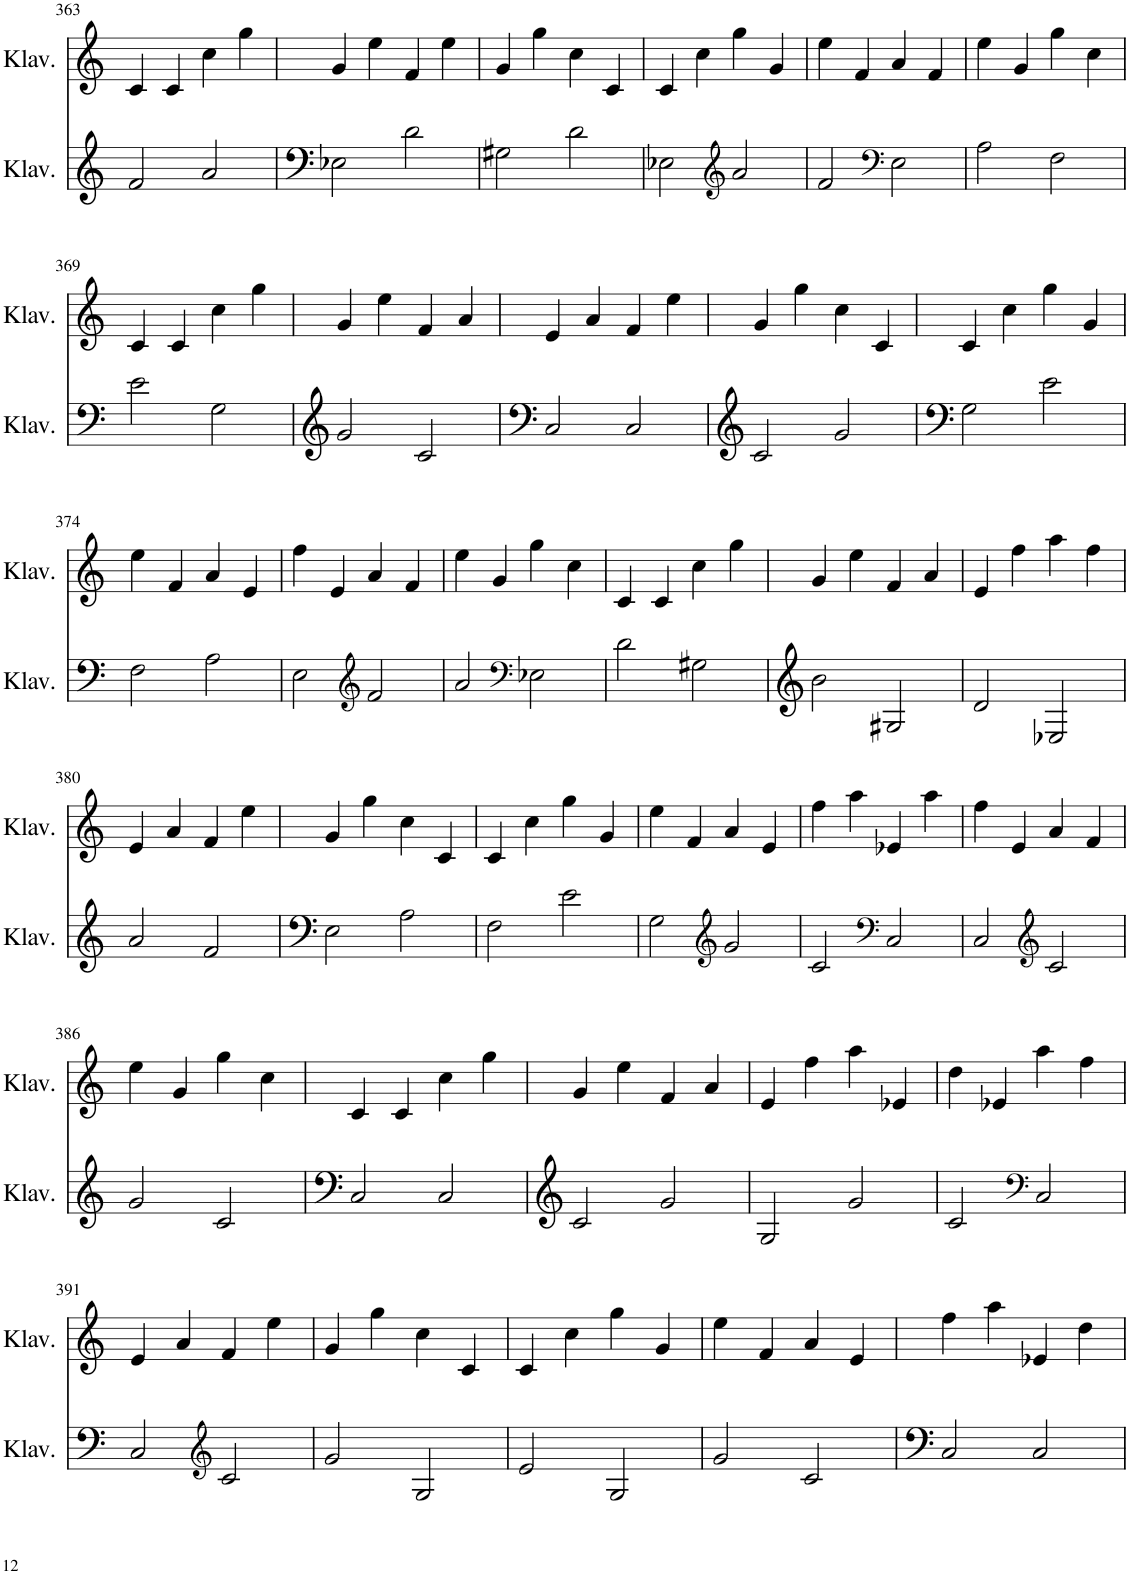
**kern	**kern
*part2	*part1
*staff2	*staff1
*I"Klavier	*I"Klavier
*I'Klav.	*I'Klav.
!!LO:PB:g=z
*clefF4	*clefG2
*k[]	*k[]
*M4/4	*M4/4
=363	=363
2f/	4c/
.	4c/
2a/	4cc\
.	4gg\
=364	=364
2E-X\	4g/
.	4ee\
2d\	4f/
.	4ee\
=365	=365
2G#X\	4g/
.	4gg\
2d\	4cc\
.	4c/
=366	=366
2E-X\	4c/
.	4cc\
*clefG2	*
2a/	4gg\
.	4g/
=367	=367
2f/	4ee\
.	4f/
*clefF4	*
2E\	4a/
.	4f/
=368	=368
2A\	4ee\
.	4g/
2F\	4gg\
.	4cc\
!!LO:LB:g=z
=369	=369
2e\	4c/
.	4c/
2G\	4cc\
.	4gg\
=370	=370
2g/	4g/
.	4ee\
2c/	4f/
.	4a/
=371	=371
2C/	4e/
.	4a/
2C/	4f/
.	4ee\
=372	=372
2c/	4g/
.	4gg\
2g/	4cc\
.	4c/
=373	=373
2G\	4c/
.	4cc\
2e\	4gg\
.	4g/
!!LO:LB:g=z
=374	=374
2F\	4ee\
.	4f/
2A\	4a/
.	4e/
=375	=375
2E\	4ff\
.	4e/
*clefG2	*
2f/	4a/
.	4f/
=376	=376
2a/	4ee\
.	4g/
*clefF4	*
2E-X\	4gg\
.	4cc\
=377	=377
2d\	4c/
.	4c/
2G#X\	4cc\
.	4gg\
=378	=378
2b\	4g/
.	4ee\
2G#X/	4f/
.	4a/
=379	=379
2d/	4e/
.	4ff\
2E-X/	4aa\
.	4ff\
!!LO:LB:g=z
=380	=380
2a/	4e/
.	4a/
2f/	4f/
.	4ee\
=381	=381
2E\	4g/
.	4gg\
2A\	4cc\
.	4c/
=382	=382
2F\	4c/
.	4cc\
2e\	4gg\
.	4g/
=383	=383
2G\	4ee\
.	4f/
*clefG2	*
2g/	4a/
.	4e/
=384	=384
2c/	4ff\
.	4aa\
*clefF4	*
2C/	4e-X/
.	4aa\
=385	=385
2C/	4ff\
.	4e/
*clefG2	*
2c/	4a/
.	4f/
!!LO:LB:g=z
=386	=386
2g/	4ee\
.	4g/
2c/	4gg\
.	4cc\
=387	=387
2C/	4c/
.	4c/
2C/	4cc\
.	4gg\
=388	=388
2c/	4g/
.	4ee\
2g/	4f/
.	4a/
=389	=389
2G/	4e/
.	4ff\
2g/	4aa\
.	4e-X/
=390	=390
2c/	4dd\
.	4e-X/
*clefF4	*
2C/	4aa\
.	4ff\
!!LO:LB:g=z
=391	=391
2C/	4e/
.	4a/
*clefG2	*
2c/	4f/
.	4ee\
=392	=392
2g/	4g/
.	4gg\
2G/	4cc\
.	4c/
=393	=393
2e/	4c/
.	4cc\
2G/	4gg\
.	4g/
=394	=394
2g/	4ee\
.	4f/
2c/	4a/
.	4e/
=395	=395
2C/	4ff\
.	4aa\
2C/	4e-X/
.	4dd\
=	=
*-	*-
